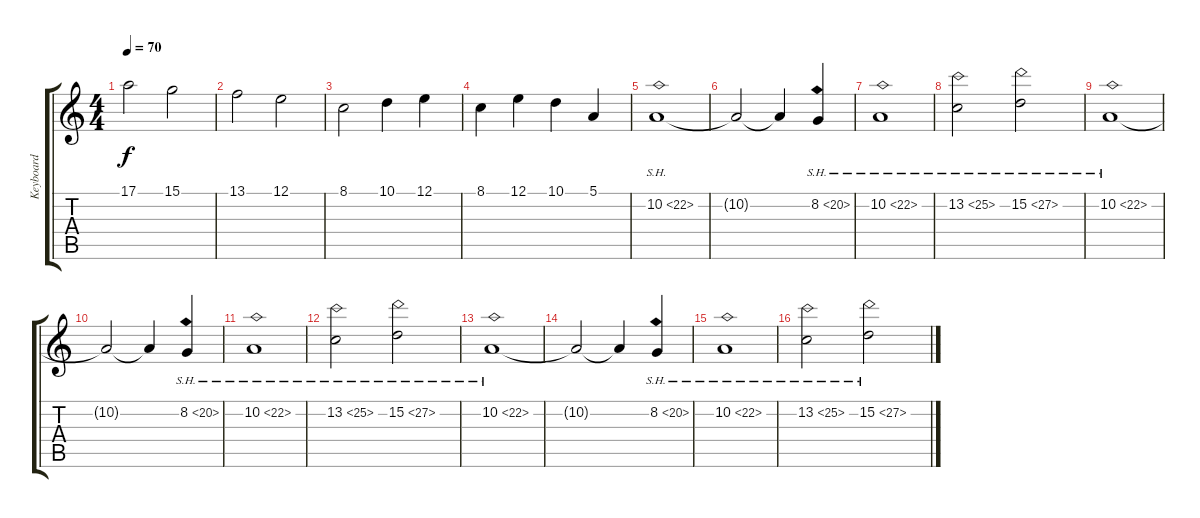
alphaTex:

\track ("Keyboard" "Keyboard") {instrument synthstrings1}
\staff {score tabs}
\tuning (E4 B3 G3 D3 A2 E2) {hide}
\ts (4 4)
\tempo 70
\clef g2
\ks c
17.1.2{dy f instrument flute} 15.1.2 |
13.1.2 12.1.2 |
8.1.2 10.1.4 12.1.4 |
8.1.4 12.1.4 10.1.4 5.1.4 |
10.2{sh 12}.1{instrument synthstrings1} |
10.2{t}.2 10.2{t}.4 8.2{sh 12}.4 |
10.2{sh 12}.1 |
13.2{sh 12}.2 15.2{sh 12}.2 |
10.2{sh 12}.1 |
10.2{t}.2 10.2{t}.4 8.2{sh 12}.4 |
10.2{sh 12}.1 |
13.2{sh 12}.2 15.2{sh 12}.2 |
10.2{sh 12}.1 |
10.2{t}.2 10.2{t}.4 8.2{sh 12}.4 |
10.2{sh 12}.1 |
13.2{sh 12}.2 15.2{sh 12}.2
